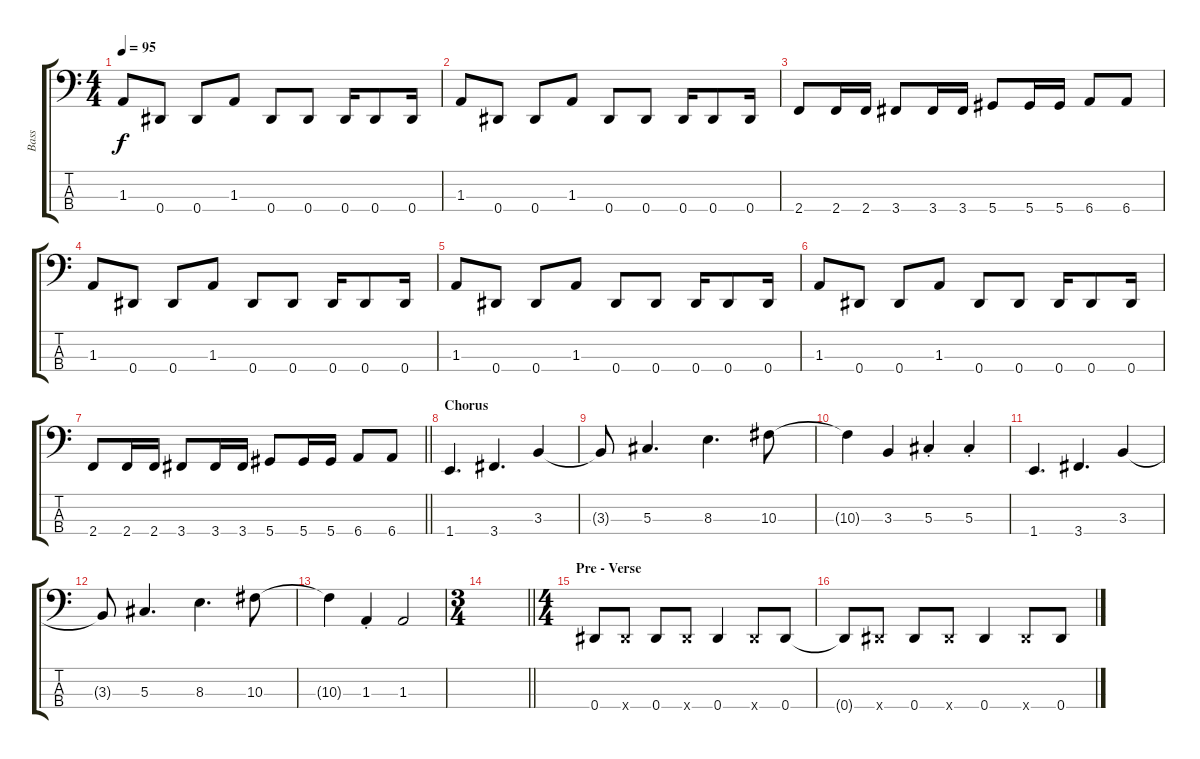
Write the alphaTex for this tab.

\track ("Bass" "Bass") {instrument electricbasspick}
\staff {score tabs}
\tuning (Gb2 Db2 Ab1 Eb1) {hide}
\ts (4 4)
\tempo 95
\clef f4
\ks c
1.3.8{dy f} 0.4.8 0.4.8 1.3.8 0.4.8 0.4.8 0.4.16 0.4.8 0.4.16 |
1.3.8 0.4.8 0.4.8 1.3.8 0.4.8 0.4.8 0.4.16 0.4.8 0.4.16 |
2.4.8 2.4.16 2.4.16 3.4.8 3.4.16 3.4.16 5.4.8 5.4.16 5.4.16 6.4.8 6.4.8 |
1.3.8 0.4.8 0.4.8 1.3.8 0.4.8 0.4.8 0.4.16 0.4.8 0.4.16 |
1.3.8 0.4.8 0.4.8 1.3.8 0.4.8 0.4.8 0.4.16 0.4.8 0.4.16 |
1.3.8 0.4.8 0.4.8 1.3.8 0.4.8 0.4.8 0.4.16 0.4.8 0.4.16 |
\barLineRight lightlight
2.4.8 2.4.16 2.4.16 3.4.8 3.4.16 3.4.16 5.4.8 5.4.16 5.4.16 6.4.8 6.4.8 |
\section ("" "Chorus")
1.4.4{d} 3.4.4{d} 3.3.4 |
3.3{t}.8 5.3.4{d} 8.3.4{d} 10.3.8 |
10.3{t}.4 3.3.4 5.3{st}.4 5.3{st}.4 |
1.4.4{d} 3.4.4{d} 3.3.4 |
3.3{t}.8 5.3.4{d} 8.3.4{d} 10.3.8 |
10.3{t}.4 1.3{st}.4 1.3.2 |
\ts (3 4)
\barLineRight lightlight
|
\ts (4 4)
\section ("" "Pre - Verse")
0.4.8 0.4{x}.8 0.4.8 0.4{x}.8 0.4.4 0.4{x}.8 0.4.8 |
0.4{t}.8 0.4{x}.8 0.4.8 0.4{x}.8 0.4.4 0.4{x}.8 0.4.8
